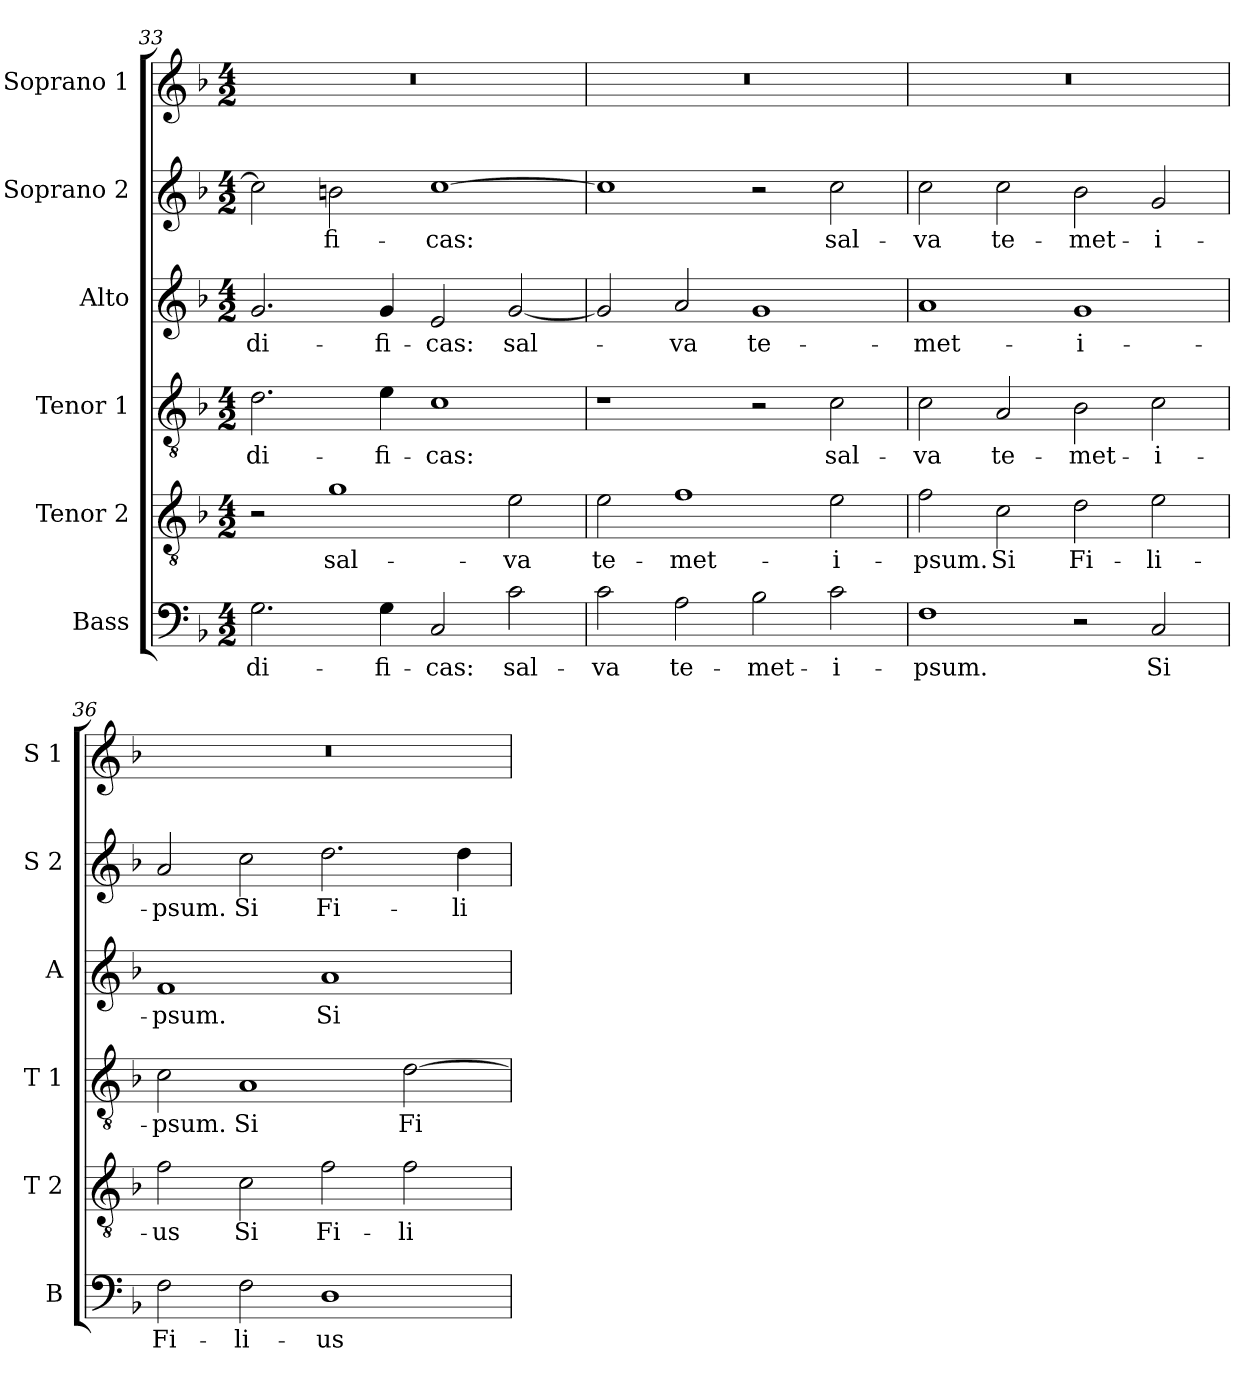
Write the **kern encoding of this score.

**kern	**text	**kern	**text	**kern	**text	**kern	**text	**kern	**text	**kern
*part6	*part6	*part5	*part5	*part4	*part4	*part3	*part3	*part2	*part2	*part1
*staff6	*staff6	*staff5	*staff5	*staff4	*staff4	*staff3	*staff3	*staff2	*staff2	*staff1
*I"Bass	*	*I"Tenor 2	*	*I"Tenor 1	*	*I"Alto	*	*I"Soprano 2	*	*I"Soprano 1
*I'B	*	*I'T 2	*	*I'T 1	*	*I'A	*	*I'S 2	*	*I'S 1
*clefF4	*	*clefGv2	*	*clefGv2	*	*clefG2	*	*clefG2	*	*clefG2
*k[b-]	*	*k[b-]	*	*k[b-]	*	*k[b-]	*	*k[b-]	*	*k[b-]
*F:	*	*F:	*	*F:	*	*F:	*	*F:	*	*F:
*M4/2	*	*M4/2	*	*M4/2	*	*M4/2	*	*M4/2	*	*M4/2
=33	=33	=33	=33	=33	=33	=33	=33	=33	=33	=33
!	!LO:LY:b	!	!	!	!	!	!	!	!	!
!	!	!	!	!	!LO:LY:b	!	!	!	!	!
!	!	!	!	!	!	!	!LO:LY:b	!	!	!
2.G\	-di-	2r	.	2.d\	-di-	2.g/	-di-	2cc\]	.	0r
!	!	!	!LO:LY:b	!	!	!	!	!	!	!
!	!	!	!	!	!	!	!	!	!LO:LY:b	!
.	.	1g	sal-	.	.	.	.	2bn\	-fi-	.
!	!LO:LY:b	!	!	!	!	!	!	!	!	!
!	!	!	!	!	!LO:LY:b	!	!	!	!	!
!	!	!	!	!	!	!	!LO:LY:b	!	!	!
4G\	-fi-	.	.	4e\	-fi-	4g/	-fi-	.	.	.
!	!LO:LY:b	!	!	!	!	!	!	!	!	!
!	!	!	!	!	!LO:LY:b	!	!	!	!	!
!	!	!	!	!	!	!	!LO:LY:b	!	!	!
!	!	!	!	!	!	!	!	!	!LO:LY:b	!
2C/	-cas:	.	.	1c	-cas:	2e/	-cas:	[1cc	-cas:	.
!	!LO:LY:b	!	!	!	!	!	!	!	!	!
!	!	!	!LO:LY:b	!	!	!	!	!	!	!
!	!	!	!	!	!	!	!LO:LY:b	!	!	!
2c\	sal-	2e\	-va	.	.	[2g/	sal-	.	.	.
=34	=34	=34	=34	=34	=34	=34	=34	=34	=34	=34
!	!LO:LY:b	!	!	!	!	!	!	!	!	!
!	!	!	!LO:LY:b	!	!	!	!	!	!	!
2c\	-va	2e\	te-	1r	.	2g/]	.	1cc]	.	0r
!	!LO:LY:b	!	!	!	!	!	!	!	!	!
!	!	!	!LO:LY:b	!	!	!	!	!	!	!
!	!	!	!	!	!	!	!LO:LY:b	!	!	!
2A\	te-	1f	-met-	.	.	2a/	-va	.	.	.
!	!LO:LY:b	!	!	!	!	!	!	!	!	!
!	!	!	!	!	!	!	!LO:LY:b	!	!	!
2B-\	-met-	.	.	2r	.	1g	te-	2r	.	.
!	!LO:LY:b	!	!	!	!	!	!	!	!	!
!	!	!	!LO:LY:b	!	!	!	!	!	!	!
!	!	!	!	!	!LO:LY:b	!	!	!	!	!
!	!	!	!	!	!	!	!	!	!LO:LY:b	!
2c\	-i-	2e\	-i-	2c\	sal-	.	.	2cc\	sal-	.
!!LO:LB:g=z
=35	=35	=35	=35	=35	=35	=35	=35	=35	=35	=35
!	!LO:LY:b	!	!	!	!	!	!	!	!	!
!	!	!	!LO:LY:b	!	!	!	!	!	!	!
!	!	!	!	!	!LO:LY:b	!	!	!	!	!
!	!	!	!	!	!	!	!LO:LY:b	!	!	!
!	!	!	!	!	!	!	!	!	!LO:LY:b	!
1F	-psum.	2f\	-psum.	2c\	-va	1a	-met-	2cc\	-va	0r
!	!	!	!LO:LY:b	!	!	!	!	!	!	!
!	!	!	!	!	!LO:LY:b	!	!	!	!	!
!	!	!	!	!	!	!	!	!	!LO:LY:b	!
.	.	2c\	Si	2A/	te-	.	.	2cc\	te-	.
!	!	!	!LO:LY:b	!	!	!	!	!	!	!
!	!	!	!	!	!LO:LY:b	!	!	!	!	!
!	!	!	!	!	!	!	!LO:LY:b	!	!	!
!	!	!	!	!	!	!	!	!	!LO:LY:b	!
2r	.	2d\	Fi-	2B-\	-met-	1g	-i-	2b-\	-met-	.
!	!LO:LY:b	!	!	!	!	!	!	!	!	!
!	!	!	!LO:LY:b	!	!	!	!	!	!	!
!	!	!	!	!	!LO:LY:b	!	!	!	!	!
!	!	!	!	!	!	!	!	!	!LO:LY:b	!
2C/	Si	2e\	-li-	2c\	-i-	.	.	2g/	-i-	.
=36	=36	=36	=36	=36	=36	=36	=36	=36	=36	=36
!	!LO:LY:b	!	!	!	!	!	!	!	!	!
!	!	!	!LO:LY:b	!	!	!	!	!	!	!
!	!	!	!	!	!LO:LY:b	!	!	!	!	!
!	!	!	!	!	!	!	!LO:LY:b	!	!	!
!	!	!	!	!	!	!	!	!	!LO:LY:b	!
2F\	Fi-	2f\	-us	2c\	-psum.	1f	-psum.	2a/	-psum.	0r
!	!LO:LY:b	!	!	!	!	!	!	!	!	!
!	!	!	!LO:LY:b	!	!	!	!	!	!	!
!	!	!	!	!	!LO:LY:b	!	!	!	!	!
!	!	!	!	!	!	!	!	!	!LO:LY:b	!
2F\	-li-	2c\	Si	1A	Si	.	.	2cc\	Si	.
!	!LO:LY:b	!	!	!	!	!	!	!	!	!
!	!	!	!LO:LY:b	!	!	!	!	!	!	!
!	!	!	!	!	!	!	!LO:LY:b	!	!	!
!	!	!	!	!	!	!	!	!	!LO:LY:b	!
1D	-us	2f\	Fi-	.	.	1a	Si	2.dd\	Fi-	.
!	!	!	!LO:LY:b	!	!	!	!	!	!	!
!	!	!	!	!	!LO:LY:b	!	!	!	!	!
.	.	2f\	-li-	[2d\	Fi-	.	.	.	.	.
!	!	!	!	!	!	!	!	!	!LO:LY:b	!
.	.	.	.	.	.	.	.	4dd\	-li-	.
=	=	=	=	=	=	=	=	=	=	=
*-	*-	*-	*-	*-	*-	*-	*-	*-	*-	*-
